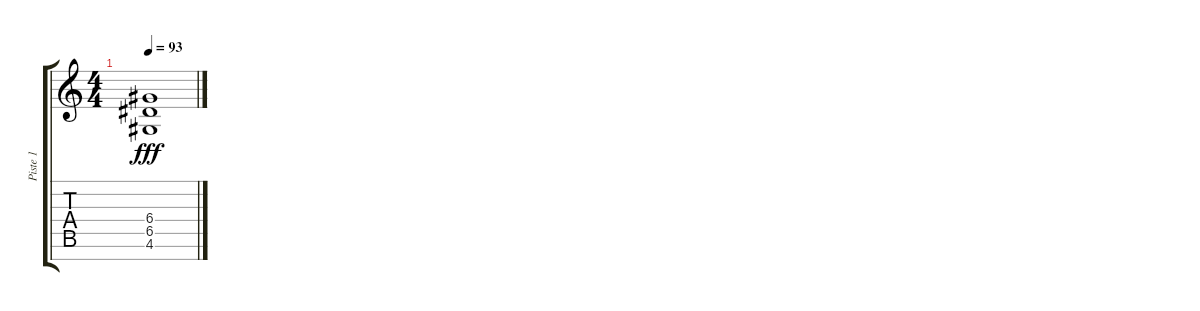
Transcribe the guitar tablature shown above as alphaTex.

\track ("Piste 1" "Piste 1") {instrument distortionguitar}
\staff {score tabs}
\tuning (E4 B3 G3 D3 A2 E2 B1) {hide}
\ts (4 4)
\tempo 93
\clef g2
\ks c
(6.4 6.5 4.6).1{dy fff}
